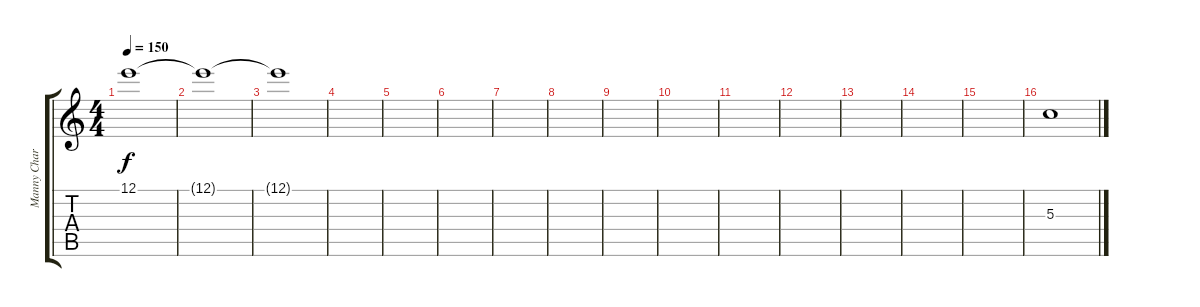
\track ("Manny Charlton (solo guitar #2)" "Manny Char") {instrument overdrivenguitar}
\staff {score tabs}
\tuning (E4 B3 G3 D3 A2 E2) {hide}
\ts (4 4)
\tempo 150
\clef g2
\ks c
12.1{t}.1{dy f} |
12.1{t}.1 |
12.1{t}.1 |
|
|
|
|
|
|
|
|
|
|
|
|
5.3.1
